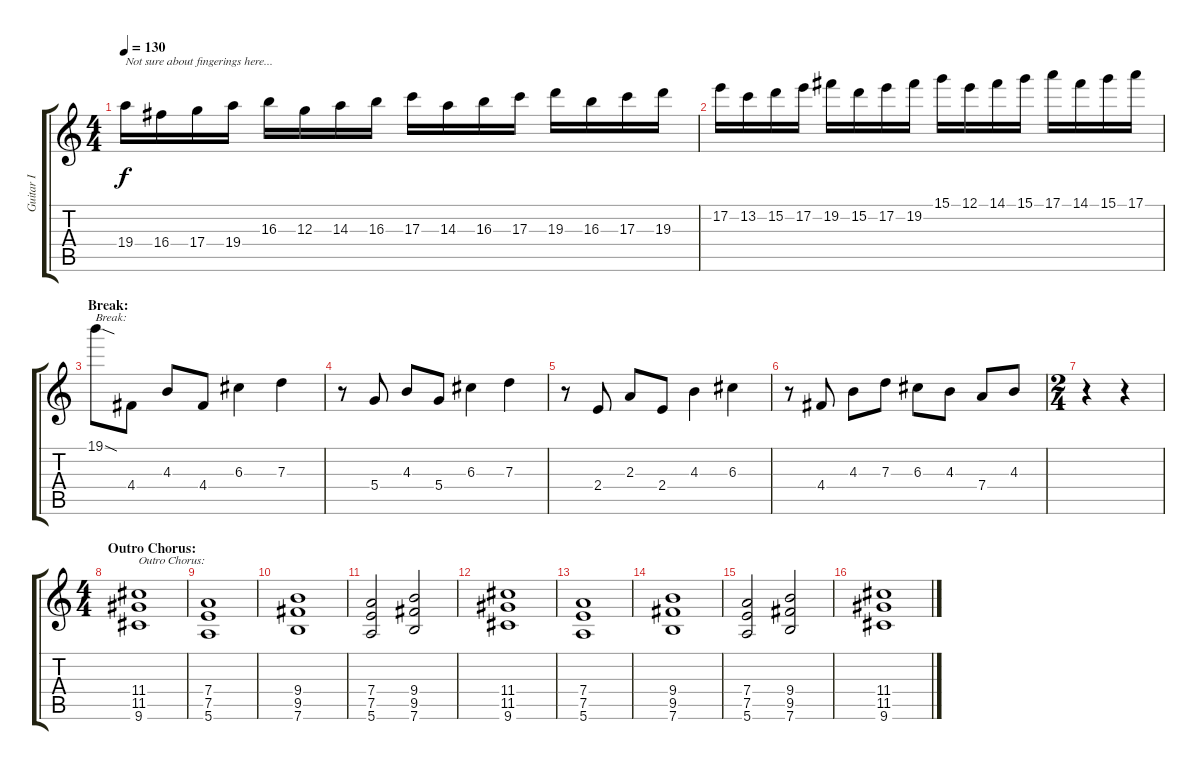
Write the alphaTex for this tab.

\track ("Guitar I" "Guitar I") {instrument distortionguitar}
\staff {score tabs}
\tuning (E4 B3 G3 D3 A2 E2) {hide}
\ts (4 4)
\tempo 130
\clef g2
\ks c
19.4.16{txt "Not sure about fingerings here..." dy f} 16.4.16 17.4.16 19.4.16 16.3.16 12.3.16 14.3.16 16.3.16 17.3.16 14.3.16 16.3.16 17.3.16 19.3.16 16.3.16 17.3.16 19.3.16 |
17.2.16 13.2.16 15.2.16 17.2.16 19.2.16 15.2.16 17.2.16 19.2.16 15.1.16 12.1.16 14.1.16 15.1.16 17.1.16 14.1.16 15.1.16 17.1.16 |
\section ("" "Break:")
19.1{sod}.8{txt "Break:"} 4.4.8 4.3.8 4.4.8 6.3.4 7.3.4 |
r.8 5.4.8 4.3.8 5.4.8 6.3.4 7.3.4 |
r.8 2.4.8 2.3.8 2.4.8 4.3.4 6.3.4 |
r.8 4.4.8 4.3.8 7.3.8 6.3.8 4.3.8 7.4.8 4.3.8 |
\ts (2 4)
r.4 r.4 |
\ts (4 4)
\section ("" "Outro Chorus:")
(11.4 11.5 9.6).1{txt "Outro Chorus:"} |
(7.4 7.5 5.6).1 |
(9.4 9.5 7.6).1 |
(7.4 7.5 5.6).2 (9.4 9.5 7.6).2 |
(11.4 11.5 9.6).1 |
(7.4 7.5 5.6).1 |
(9.4 9.5 7.6).1 |
(7.4 7.5 5.6).2 (9.4 9.5 7.6).2 |
(11.4 11.5 9.6).1
